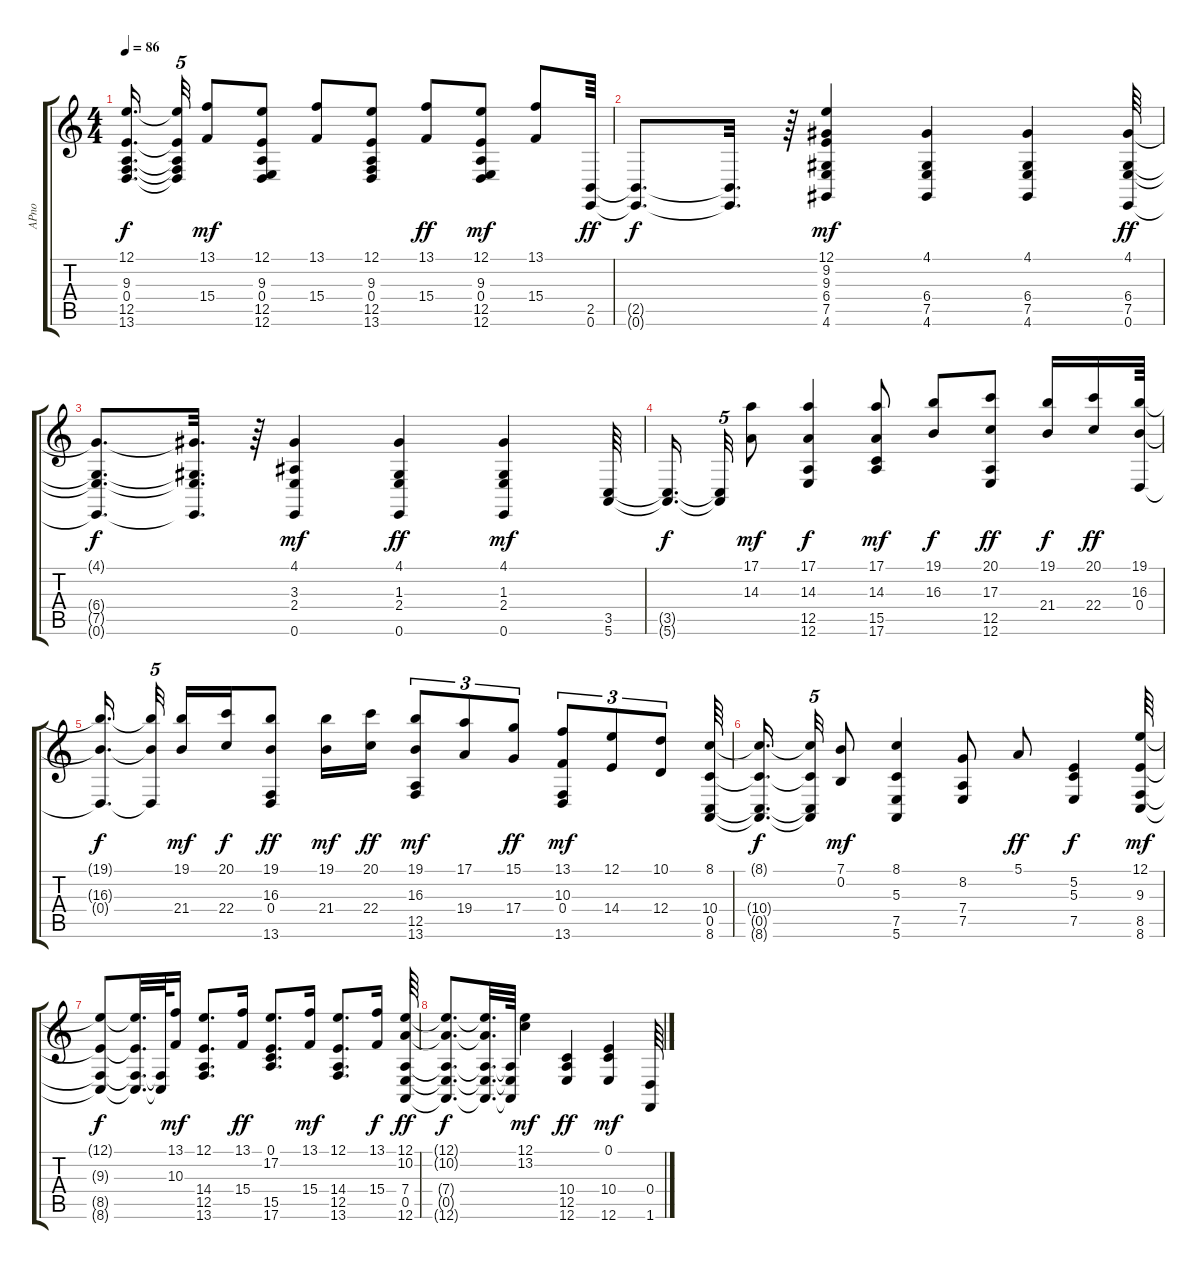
\track ("APno" "APno") {instrument acousticgrandpiano}
\staff {score tabs}
\tuning (E4 B3 G3 D3 A2 E2) {hide}
\ts (4 4)
\tempo 86
\clef g2
\ks c
(12.1{t} 9.3{t} 0.4{t} 12.5{t} 13.6{t}).16{d dy f beam splitsecondary} (12.1{t} 9.3{t} 0.4{t} 12.5{t} 13.6{t}).32{tu (5 4)} (13.1 15.4).8{dy mf} (12.1 9.3 0.4 12.5 12.6).8 (13.1 15.4).8 (12.1 9.3 0.4 12.5 13.6).8 (13.1 15.4).8{dy ff} (12.1 9.3 0.4 12.5 12.6).8{dy mf} (13.1 15.4).8 (2.5 0.6).64{dy ff} |
(2.5{t} 0.6{t}).8{d dy f} (2.5{t} 0.6{t}).32{d} r.64 (12.1 9.2 9.3 6.4 7.5 4.6).4{dy mf} (4.1 6.4 7.5 4.6).4 (4.1 6.4 7.5 4.6).4 (4.1 6.4 7.5 0.6).64{dy ff} |
(4.1{t} 6.4{t} 7.5{t} 0.6{t}).8{d dy f} (4.1{t} 6.4{t} 7.5{t} 0.6{t}).32{d} r.64 (4.1 3.3 2.4 0.6).4{dy mf} (4.1 1.3 2.4 0.6).4{dy ff} (4.1 1.3 2.4 0.6).4{dy mf} (3.5 5.6).64 |
(3.5{t} 5.6{t}).16{d dy f beam splitsecondary} (3.5{t} 5.6{t}).32{tu (5 4)} (17.1 14.3).8{dy mf} (17.1 14.3 12.5 12.6).4{dy f} (17.1 14.3 15.5 17.6).8{dy mf} (19.1 16.3).8{dy f} (20.1 17.3 12.5 12.6).8{dy ff} (19.1 21.4).16{dy f} (20.1 22.4).16{dy ff} (19.1 16.3 0.4).64 |
(19.1{t} 16.3{t} 0.4{t}).16{d dy f beam splitsecondary} (19.1{t} 16.3{t} 0.4{t}).32{tu (5 4) beam splitsecondary} (19.1 21.4).16{dy mf} (20.1 22.4).16{dy f} (19.1 16.3 0.4 13.6).8{dy ff} (19.1 21.4).16{dy mf} (20.1 22.4).16{dy ff} (19.1 16.3 12.5 13.6).8{tu (3 2) dy mf} (17.1 19.4).8{tu (3 2)} (15.1 17.4).8{tu (3 2) dy ff} (13.1 10.3 0.4 13.6).8{tu (3 2) dy mf} (12.1 14.4).8{tu (3 2)} (10.1 12.4).8{tu (3 2)} (8.1 10.4 0.5 8.6).64 |
(8.1{t} 10.4{t} 0.5{t} 8.6{t}).16{d dy f beam splitsecondary} (8.1{t} 10.4{t} 0.5{t} 8.6{t}).32{tu (5 4)} (7.1 0.2).8{dy mf} (8.1 5.3 7.5 5.6).4 (8.2 7.4 7.5).8 5.1.8{dy ff} (5.2 5.3 7.5).4{dy f} (12.1 9.3 8.5 8.6).64{dy mf} |
(12.1{t} 9.3{t} 8.5{t} 8.6{t}).8{dy f} (12.1{t} 9.3{t} 8.5{t} 8.6{t}).32{d} (8.5{t} 8.6{t}).64 (13.1 10.3).16{dy mf} (12.1 14.4 12.5 13.6).8{d} (13.1 15.4).16{dy ff} (0.1 17.2 15.5 17.6).8{d} (13.1 15.4).16{dy mf} (12.1 14.4 12.5 13.6).8{d} (13.1 15.4).16{dy f} (12.1 10.2 7.4 0.5 12.6).64{dy ff} |
(12.1{t} 10.2{t} 7.4{t} 0.5{t} 12.6{t}).8{d dy f} (12.1{t} 10.2{t} 7.4{t} 0.5{t} 12.6{t}).32{d} (7.4{t} 0.5{t} 12.6{t}).64 (12.1 13.2).4{dy mf} (10.4 12.5 12.6).4{dy ff} (0.1 10.4 12.6).4{dy mf} (0.4 1.6).64
